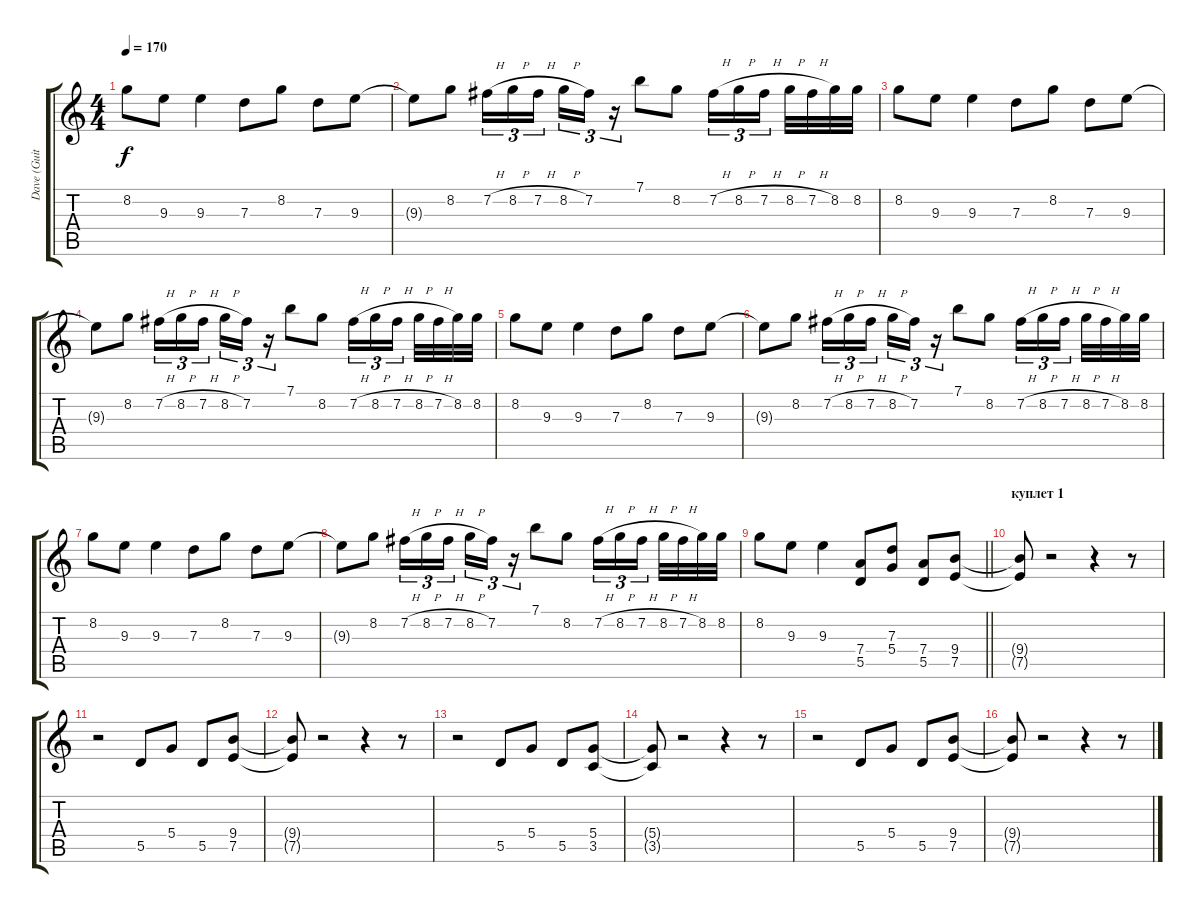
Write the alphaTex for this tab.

\track ("Dave (Guitar 1)" "Dave (Guit") {instrument distortionguitar}
\staff {score tabs}
\tuning (E4 B3 G3 D3 A2 E2) {hide}
\ts (4 4)
\tempo 170
\clef g2
\ks c
8.2.8{dy f} 9.3.8 9.3.4 7.3.8 8.2.8 7.3.8 9.3.8 |
9.3{t}.8 8.2.8 7.2{h}.16{tu (3 2)} 8.2{h}.16{tu (3 2)} 7.2{h}.16{tu (3 2) beam splitsecondary} 8.2{h}.16{tu (3 2)} 7.2.16{tu (3 2)} r.16{tu (3 2)} 7.1.8 8.2.8 7.2{h}.16{tu (3 2)} 8.2{h}.16{tu (3 2)} 7.2{h}.16{tu (3 2) beam splitsecondary} 8.2{h}.32 7.2{h}.32 8.2.32 8.2.32 |
8.2.8 9.3.8 9.3.4 7.3.8 8.2.8 7.3.8 9.3.8 |
9.3{t}.8 8.2.8 7.2{h}.16{tu (3 2)} 8.2{h}.16{tu (3 2)} 7.2{h}.16{tu (3 2) beam splitsecondary} 8.2{h}.16{tu (3 2)} 7.2.16{tu (3 2)} r.16{tu (3 2)} 7.1.8 8.2.8 7.2{h}.16{tu (3 2)} 8.2{h}.16{tu (3 2)} 7.2{h}.16{tu (3 2) beam splitsecondary} 8.2{h}.32 7.2{h}.32 8.2.32 8.2.32 |
8.2.8 9.3.8 9.3.4 7.3.8 8.2.8 7.3.8 9.3.8 |
9.3{t}.8 8.2.8 7.2{h}.16{tu (3 2)} 8.2{h}.16{tu (3 2)} 7.2{h}.16{tu (3 2) beam splitsecondary} 8.2{h}.16{tu (3 2)} 7.2.16{tu (3 2)} r.16{tu (3 2)} 7.1.8 8.2.8 7.2{h}.16{tu (3 2)} 8.2{h}.16{tu (3 2)} 7.2{h}.16{tu (3 2) beam splitsecondary} 8.2{h}.32 7.2{h}.32 8.2.32 8.2.32 |
8.2.8 9.3.8 9.3.4 7.3.8 8.2.8 7.3.8 9.3.8 |
9.3{t}.8 8.2.8 7.2{h}.16{tu (3 2)} 8.2{h}.16{tu (3 2)} 7.2{h}.16{tu (3 2) beam splitsecondary} 8.2{h}.16{tu (3 2)} 7.2.16{tu (3 2)} r.16{tu (3 2)} 7.1.8 8.2.8 7.2{h}.16{tu (3 2)} 8.2{h}.16{tu (3 2)} 7.2{h}.16{tu (3 2) beam splitsecondary} 8.2{h}.32 7.2{h}.32 8.2.32 8.2.32 |
\barLineRight lightlight
8.2.8 9.3.8 9.3.4 (7.4 5.5).8 (7.3 5.4).8 (7.4 5.5).8 (9.4 7.5).8 |
\section ("" "куплет 1")
(9.4{t} 7.5{t}).8 r.2 r.4 r.8 |
r.2 5.5.8 5.4.8 5.5.8 (9.4 7.5).8 |
(9.4{t} 7.5{t}).8 r.2 r.4 r.8 |
r.2 5.5.8 5.4.8 5.5.8 (5.4 3.5).8 |
(5.4{t} 3.5{t}).8 r.2 r.4 r.8 |
r.2 5.5.8 5.4.8 5.5.8 (9.4 7.5).8 |
(9.4{t} 7.5{t}).8 r.2 r.4 r.8
